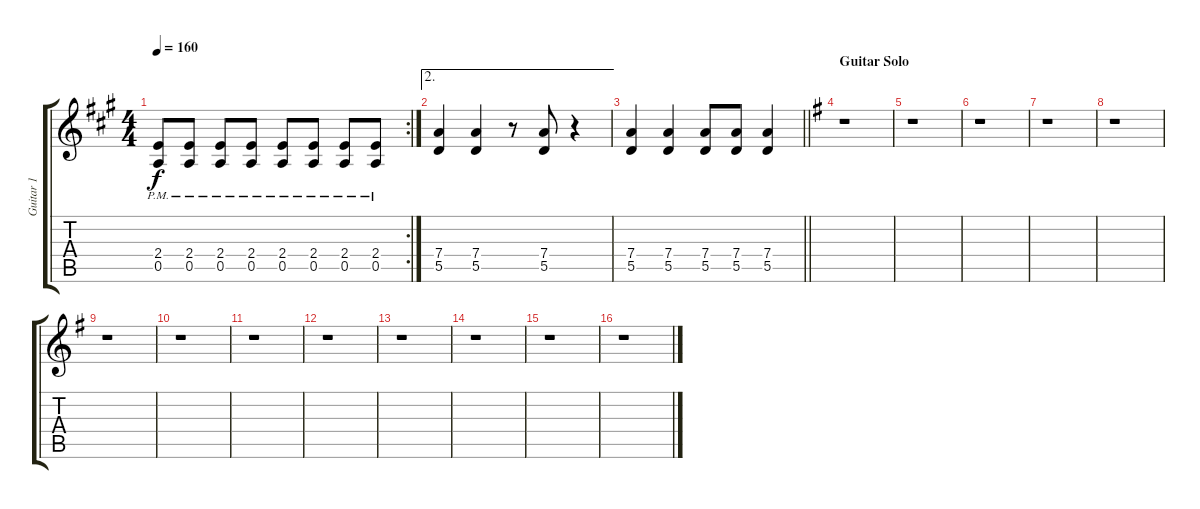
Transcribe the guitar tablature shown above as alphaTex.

\track ("Guitar 1" "Guitar 1") {instrument overdrivenguitar}
\staff {score tabs}
\tuning (E4 B3 G3 D3 A2 E2) {hide}
\rc 2
\ts (4 4)
\tempo 160
\clef g2
\ks a
(2.4{pm} 0.5{pm}).8{dy f} (2.4{pm} 0.5{pm}).8 (2.4{pm} 0.5{pm}).8 (2.4{pm} 0.5{pm}).8 (2.4{pm} 0.5{pm}).8 (2.4{pm} 0.5{pm}).8 (2.4{pm} 0.5{pm}).8 (2.4{pm} 0.5{pm}).8 |
\ae 2
(7.4 5.5).4 (7.4 5.5).4 r.8 (7.4 5.5).8 r.4 |
\barLineRight lightlight
(7.4 5.5).4 (7.4 5.5).4 (7.4 5.5).8 (7.4 5.5).8 (7.4 5.5).4 |
\section ("" "Guitar Solo")
\ks g
r.1 |
r.1 |
r.1 |
r.1 |
r.1 |
r.1 |
r.1 |
r.1 |
r.1 |
r.1 |
r.1 |
r.1 |
r.1
